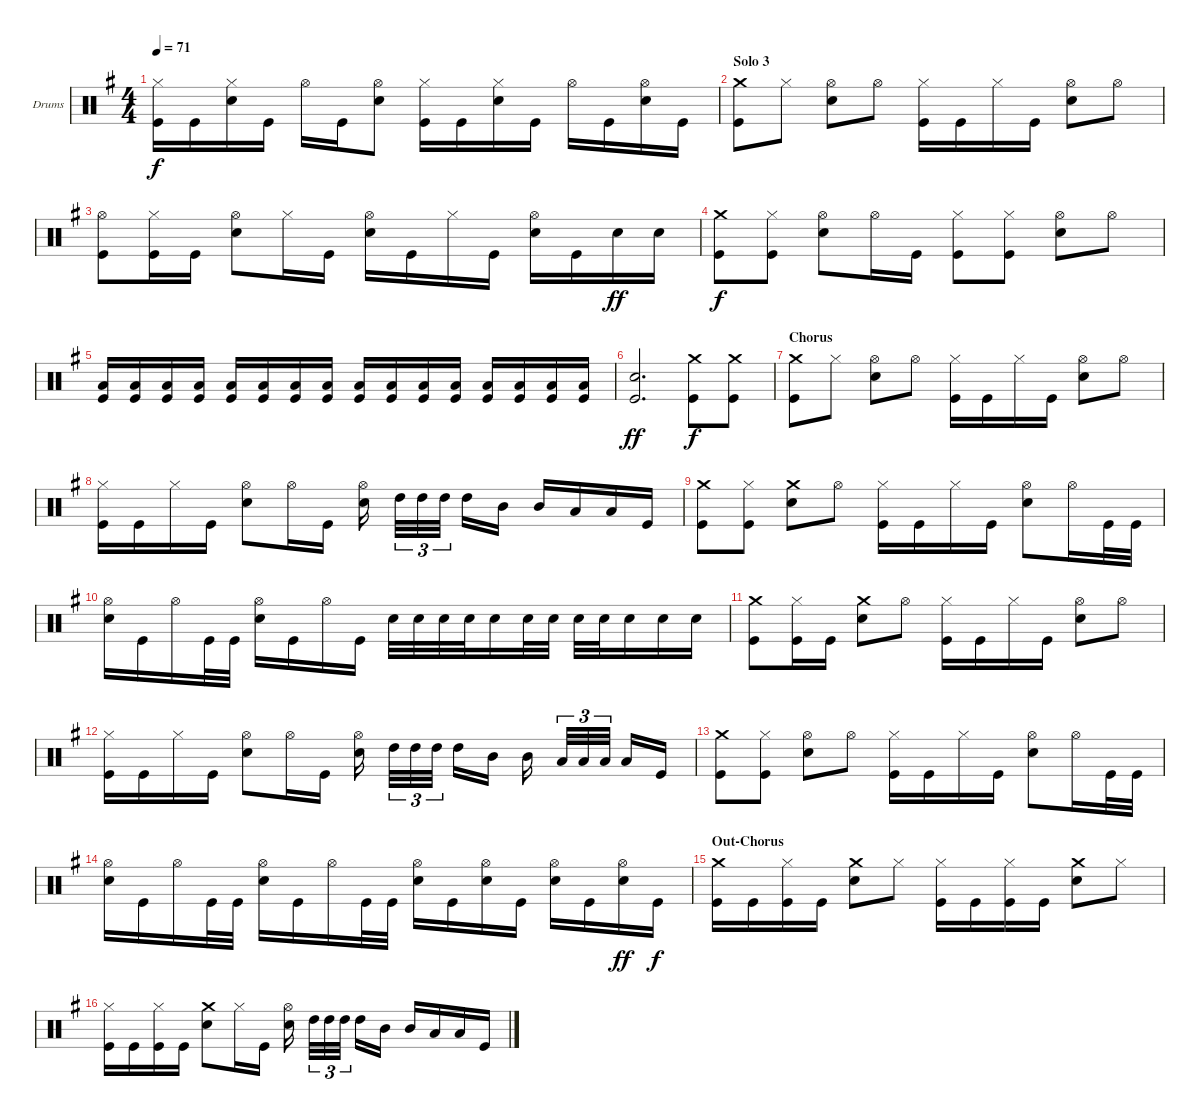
\defaultSystemsLayout 4
\bracketExtendMode groupsimilarinstruments
\firstSystemTrackNameOrientation horizontal
\otherSystemsTrackNameOrientation horizontal
\track ("Drumkit" "Drums") {instrument percussion}
\staff {score}
\articulation defaults
\ts (4 4)
\tempo 71
\clef neutral
\ks eminor
("Kick (hit)" "Hi-Hat (closed)").16{dy f} "Kick (hit)".16 ("Snare (hit) 2" "Hi-Hat (closed)").16 "Kick (hit)".16 "Hi-Hat (open)".16 "Kick (hit)".16 ("Snare (hit) 2" "Hi-Hat (open)").8 ("Kick (hit)" "Hi-Hat (closed)").16 "Kick (hit)".16 ("Snare (hit) 2" "Hi-Hat (closed)").16 "Kick (hit)".16 "Hi-Hat (open)".16 "Kick (hit)".16 ("Snare (hit) 2" "Hi-Hat (open)").16 "Kick (hit)".16 |
\section ("" "Solo 3")
("Crash medium (hit)" "Kick (hit)").8 "Hi-Hat (closed)".8 ("Snare (hit) 2" "Hi-Hat (open)").8 "Hi-Hat (open)".8 ("Hi-Hat (closed)" "Kick (hit)").16 "Kick (hit)".16 "Hi-Hat (closed)".16 "Kick (hit)".16 ("Snare (hit) 2" "Hi-Hat (open)").8 "Hi-Hat (open)".8 |
("Hi-Hat (open)" "Kick (hit)").8 ("Kick (hit)" "Hi-Hat (closed)").16 "Kick (hit)".16 ("Snare (hit) 2" "Hi-Hat (open)").8 "Hi-Hat (closed)".16 "Kick (hit)".16 ("Snare (hit) 2" "Hi-Hat (open)").16 "Kick (hit)".16 "Hi-Hat (closed)".16 "Kick (hit)".16 ("Snare (hit) 2" "Hi-Hat (open)").16 "Kick (hit)".16 "Snare (hit) 2".16{dy ff} "Snare (hit) 2".16 |
("Kick (hit)" "Crash medium (hit)").8{dy f} ("Hi-Hat (closed)" "Kick (hit)").8 ("Snare (hit) 2" "Hi-Hat (open)").8 "Hi-Hat (open)".16 "Kick (hit)".16 ("Kick (hit)" "Hi-Hat (closed)").8 ("Kick (hit)" "Hi-Hat (closed)").8 ("Snare (hit) 2" "Hi-Hat (open)").8 "Hi-Hat (open)".8 |
("Kick (hit)" "Low Tom (hit)").16 ("Kick (hit)" "Low Tom (hit)").16 ("Kick (hit)" "Low Tom (hit)").16 ("Kick (hit)" "Low Tom (hit)").16 ("Kick (hit)" "Low Tom (hit)").16 ("Kick (hit)" "Low Tom (hit)").16 ("Kick (hit)" "Low Tom (hit)").16 ("Kick (hit)" "Low Tom (hit)").16 ("Kick (hit)" "Low Tom (hit)").16 ("Kick (hit)" "Low Tom (hit)").16 ("Kick (hit)" "Low Tom (hit)").16 ("Kick (hit)" "Low Tom (hit)").16 ("Kick (hit)" "Low Tom (hit)").16 ("Kick (hit)" "Low Tom (hit)").16 ("Kick (hit)" "Low Tom (hit)").16 ("Kick (hit)" "Low Tom (hit)").16 |
("Snare (hit) 2" "Kick (hit)").2{d dy ff} ("Kick (hit)" "Crash medium (hit)").8{dy f} ("Kick (hit)" "Crash medium (hit)").8 |
\section ("" "Chorus")
("Kick (hit)" "Crash medium (hit)").8 "Hi-Hat (closed)".8 ("Hi-Hat (open)" "Snare (hit) 2").8 "Hi-Hat (open)".8 ("Kick (hit)" "Hi-Hat (closed)").16 "Kick (hit)".16 "Hi-Hat (closed)".16 "Kick (hit)".16 ("Snare (hit) 2" "Hi-Hat (open)").8 "Hi-Hat (open)".8 |
("Kick (hit)" "Hi-Hat (closed)").16 "Kick (hit)".16 "Hi-Hat (closed)".16 "Kick (hit)".16 ("Hi-Hat (open)" "Snare (hit) 2").8 "Hi-Hat (open)".16 "Kick (hit)".16 ("Snare (hit) 2" "Hi-Hat (open)").16 "High Tom (hit)".32{tu (3 2)} "High Tom (hit)".32{tu (3 2)} "High Tom (hit)".32{tu (3 2)} "High Tom (hit)".16 "Mid Tom (hit)".16 "Mid Tom (hit)".16 "Low Tom (hit)".16 "Low Tom (hit)".16 "Kick (hit)".16 |
("Kick (hit)" "Crash medium (hit)").8 ("Hi-Hat (closed)" "Kick (hit)").8 ("Crash medium (hit)" "Snare (hit) 2").8 "Hi-Hat (open)".8 ("Kick (hit)" "Hi-Hat (closed)").16 "Kick (hit)".16 "Hi-Hat (closed)".16 "Kick (hit)".16 ("Snare (hit) 2" "Hi-Hat (open)").8 "Hi-Hat (open)".16 "Kick (hit)".32 "Kick (hit)".32 |
("Snare (hit) 2" "Hi-Hat (open)").16 "Kick (hit)".16 "Hi-Hat (open)".16 "Kick (hit)".32 "Kick (hit)".32 ("Snare (hit) 2" "Hi-Hat (open)").16 "Kick (hit)".16 "Hi-Hat (open)".16 "Kick (hit)".16 "Snare (hit) 2".32 "Snare (hit) 2".32 "Snare (hit) 2".32 "Snare (hit) 2".32 "Snare (hit) 2".16 "Snare (hit) 2".32 "Snare (hit) 2".32 "Snare (hit) 2".32 "Snare (hit) 2".32 "Snare (hit) 2".16 "Snare (hit) 2".16 "Snare (hit) 2".16 |
("Kick (hit)" "Crash medium (hit)").8 ("Hi-Hat (closed)" "Kick (hit)").16 "Kick (hit)".16 ("Crash medium (hit)" "Snare (hit) 2").8 "Hi-Hat (open)".8 ("Kick (hit)" "Hi-Hat (closed)").16 "Kick (hit)".16 "Hi-Hat (closed)".16 "Kick (hit)".16 ("Snare (hit) 2" "Hi-Hat (open)").8 "Hi-Hat (open)".8 |
("Kick (hit)" "Hi-Hat (closed)").16 "Kick (hit)".16 "Hi-Hat (closed)".16 "Kick (hit)".16 ("Hi-Hat (open)" "Snare (hit) 2").8 "Hi-Hat (open)".16 "Kick (hit)".16 ("Snare (hit) 2" "Hi-Hat (open)").16 "High Tom (hit)".32{tu (3 2)} "High Tom (hit)".32{tu (3 2)} "High Tom (hit)".32{tu (3 2)} "High Tom (hit)".16 "Mid Tom (hit)".16 "Mid Tom (hit)".16 "Low Tom (hit)".32{tu (3 2)} "Low Tom (hit)".32{tu (3 2)} "Low Tom (hit)".32{tu (3 2)} "Low Tom (hit)".16 "Kick (hit)".16 |
("Kick (hit)" "Crash medium (hit)").8 ("Hi-Hat (closed)" "Kick (hit)").8 ("Hi-Hat (open)" "Snare (hit) 2").8 "Hi-Hat (open)".8 ("Kick (hit)" "Hi-Hat (closed)").16 "Kick (hit)".16 "Hi-Hat (closed)".16 "Kick (hit)".16 ("Snare (hit) 2" "Hi-Hat (open)").8 "Hi-Hat (open)".16 "Kick (hit)".32 "Kick (hit)".32 |
("Snare (hit) 2" "Hi-Hat (open)").16 "Kick (hit)".16 "Hi-Hat (open)".16 "Kick (hit)".32 "Kick (hit)".32 ("Snare (hit) 2" "Hi-Hat (open)").16 "Kick (hit)".16 "Hi-Hat (open)".16 "Kick (hit)".32 "Kick (hit)".32 ("Snare (hit) 2" "Hi-Hat (open)").16 "Kick (hit)".16 ("Snare (hit) 2" "Hi-Hat (open)").16 "Kick (hit)".16 ("Snare (hit) 2" "Hi-Hat (open)").16 "Kick (hit)".16 ("Snare (hit) 2" "Hi-Hat (open)").16{dy ff} "Kick (hit)".16{dy f} |
\section ("" "Out-Chorus")
("Kick (hit)" "Crash medium (hit)").16 "Kick (hit)".16 ("Kick (hit)" "Hi-Hat (closed)").16 "Kick (hit)".16 ("Snare (hit) 2" "Crash medium (hit)").8 "Hi-Hat (closed)".8 ("Kick (hit)" "Hi-Hat (closed)").16 "Kick (hit)".16 ("Kick (hit)" "Hi-Hat (closed)").16 "Kick (hit)".16 ("Snare (hit) 2" "Crash medium (hit)").8 "Hi-Hat (closed)".8 |
("Kick (hit)" "Hi-Hat (closed)").16 "Kick (hit)".16 ("Hi-Hat (closed)" "Kick (hit)").16 "Kick (hit)".16 ("Crash medium (hit)" "Snare (hit) 2").8 "Hi-Hat (closed)".16 "Kick (hit)".16 ("Snare (hit) 2" "Hi-Hat (open)").16 "High Tom (hit)".32{tu (3 2)} "High Tom (hit)".32{tu (3 2)} "High Tom (hit)".32{tu (3 2)} "High Tom (hit)".16 "Mid Tom (hit)".16 "Mid Tom (hit)".16 "Low Tom (hit)".16 "Low Tom (hit)".16 "Kick (hit)".16
